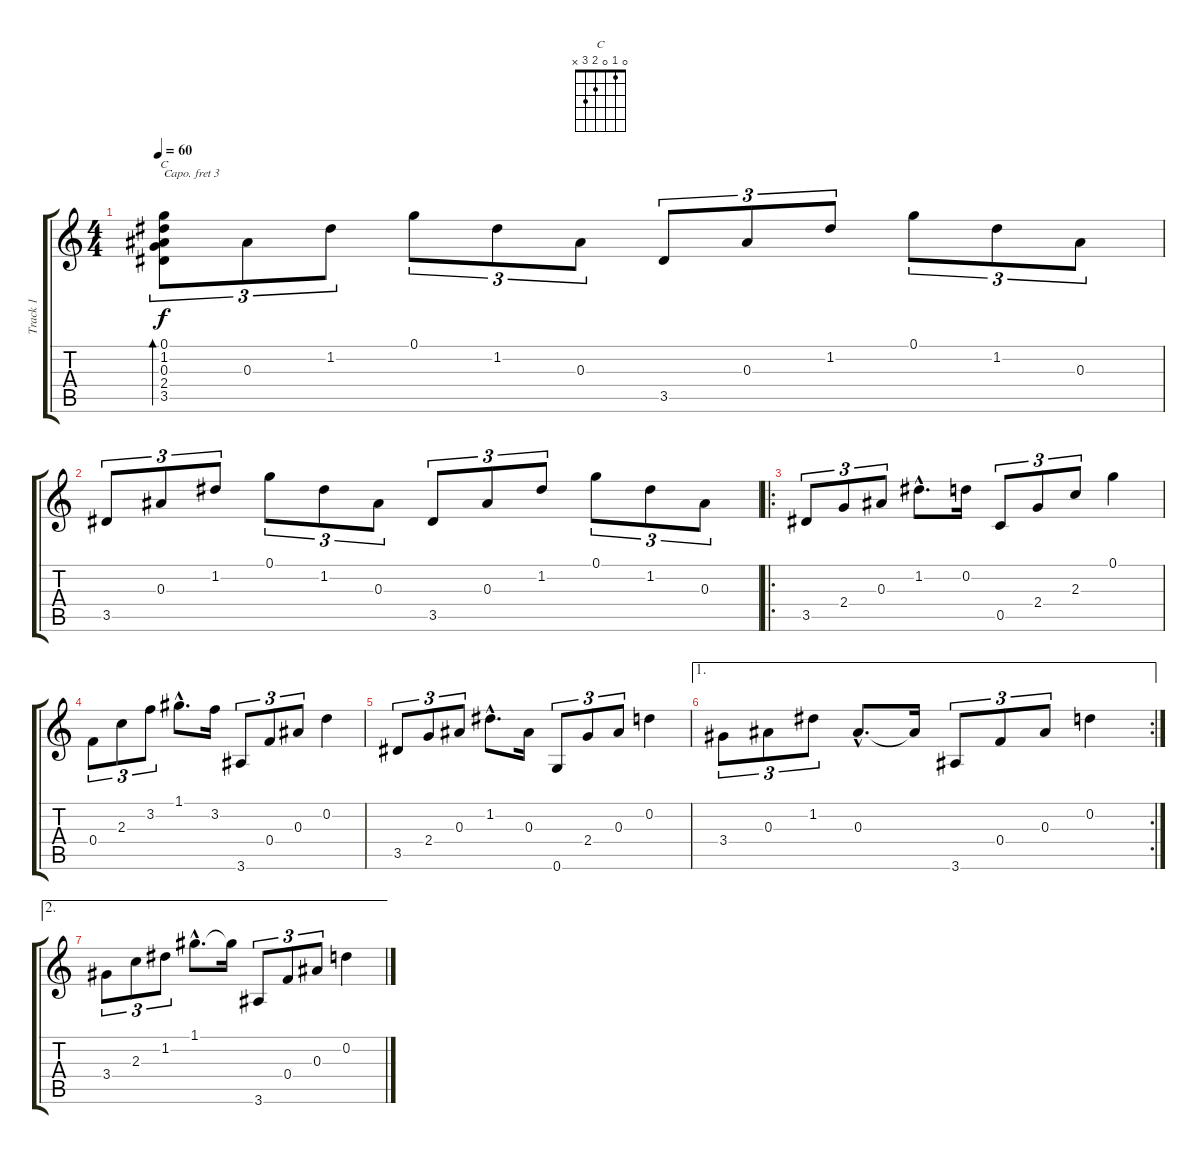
\track ("Track 1" "Track 1") {instrument acousticguitarsteel}
\staff {score tabs}
\capo 3
\tuning (E4 B3 G3 D3 A2 E2) {hide}
\chord ("C" 0 1 0 2 3 x)
\ts (4 4)
\tempo 60
\clef g2
\ks c
(0.1 1.2 0.3 2.4 3.5).8{tu (3 2) bd 120 ch "C" dy f} 0.3.8{tu (3 2)} 1.2.8{tu (3 2)} 0.1.8{tu (3 2)} 1.2.8{tu (3 2)} 0.3.8{tu (3 2)} 3.5.8{tu (3 2)} 0.3.8{tu (3 2)} 1.2.8{tu (3 2)} 0.1.8{tu (3 2)} 1.2.8{tu (3 2)} 0.3.8{tu (3 2)} |
3.5.8{tu (3 2)} 0.3.8{tu (3 2)} 1.2.8{tu (3 2)} 0.1.8{tu (3 2)} 1.2.8{tu (3 2)} 0.3.8{tu (3 2)} 3.5.8{tu (3 2)} 0.3.8{tu (3 2)} 1.2.8{tu (3 2)} 0.1.8{tu (3 2)} 1.2.8{tu (3 2)} 0.3.8{tu (3 2)} |
\ro
3.5.8{tu (3 2)} 2.4.8{tu (3 2)} 0.3.8{tu (3 2)} 1.2{hac}.8{d} 0.2.16 0.5.8{tu (3 2)} 2.4.8{tu (3 2)} 2.3.8{tu (3 2)} 0.1.4 |
0.4.8{tu (3 2)} 2.3.8{tu (3 2)} 3.2.8{tu (3 2)} 1.1{hac}.8{d} 3.2.16 3.6.8{tu (3 2)} 0.4.8{tu (3 2)} 0.3.8{tu (3 2)} 0.2.4 |
3.5.8{tu (3 2)} 2.4.8{tu (3 2)} 0.3.8{tu (3 2)} 1.2{hac}.8{d} 0.3.16 0.6.8{tu (3 2)} 2.4.8{tu (3 2)} 0.3.8{tu (3 2)} 0.2.4 |
\ae 1
\rc 2
3.4.8{tu (3 2)} 0.3.8{tu (3 2)} 1.2.8{tu (3 2)} 0.3{hac}.8{d} 0.3{t}.16 3.6.8{tu (3 2)} 0.4.8{tu (3 2)} 0.3.8{tu (3 2)} 0.2.4 |
\ae 2
3.4.8{tu (3 2)} 2.3.8{tu (3 2)} 1.2.8{tu (3 2)} 1.1{hac}.8{d} 1.1{t}.16 3.6.8{tu (3 2)} 0.4.8{tu (3 2)} 0.3.8{tu (3 2)} 0.2.4
